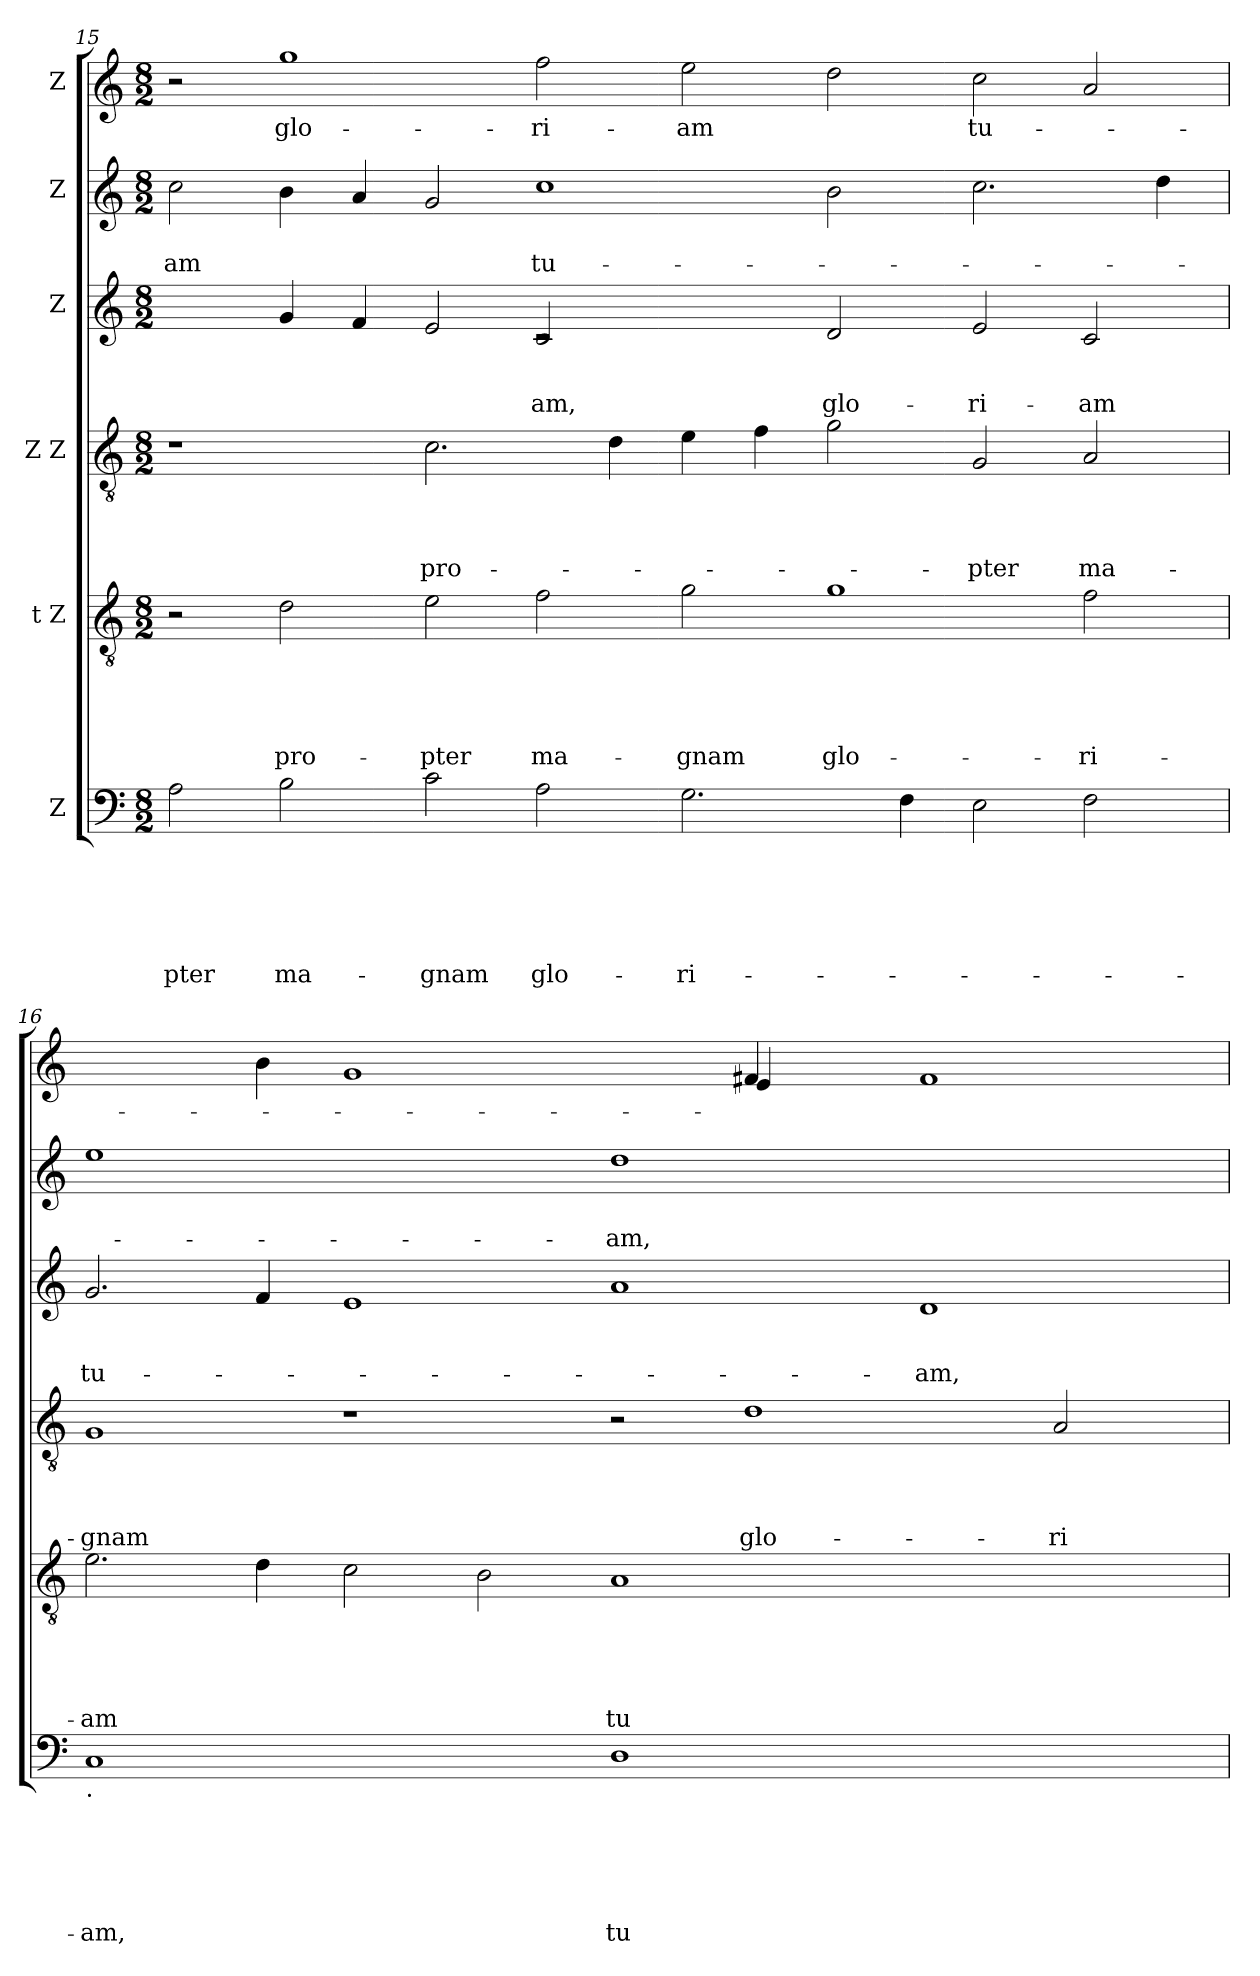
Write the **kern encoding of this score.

**kern	**text	**text	**text	**text	**text	**text	**kern	**text	**text	**text	**text	**text	**kern	**text	**text	**text	**text	**kern	**text	**text	**text	**kern	**text	**text	**kern	**text
*part6	*part6	*part6	*part6	*part6	*part6	*part6	*part5	*part5	*part5	*part5	*part5	*part5	*part4	*part4	*part4	*part4	*part4	*part3	*part3	*part3	*part3	*part2	*part2	*part2	*part1	*part1
*staff6	*staff6	*staff6	*staff6	*staff6	*staff6	*staff6	*staff5	*staff5	*staff5	*staff5	*staff5	*staff5	*staff4	*staff4	*staff4	*staff4	*staff4	*staff3	*staff3	*staff3	*staff3	*staff2	*staff2	*staff2	*staff1	*staff1
*I"Z	*	*	*	*	*	*	*I"t Z	*	*	*	*	*	*I"Z Z	*	*	*	*	*I"Z	*	*	*	*I"Z	*	*	*I"Z	*
*clefF4	*	*	*	*	*	*	*clefGv2	*	*	*	*	*	*clefGv2	*	*	*	*	*clefG2	*	*	*	*clefG2	*	*	*clefG2	*
*k[]	*	*	*	*	*	*	*k[]	*	*	*	*	*	*k[]	*	*	*	*	*k[]	*	*	*	*k[]	*	*	*k[]	*
*C:	*	*	*	*	*	*	*C:	*	*	*	*	*	*C:	*	*	*	*	*C:	*	*	*	*C:	*	*	*C:	*
*M8/2	*	*	*	*	*	*	*M8/2	*	*	*	*	*	*M8/2	*	*	*	*	*M8/2	*	*	*	*M8/2	*	*	*M8/2	*
=15	=15	=15	=15	=15	=15	=15	=15	=15	=15	=15	=15	=15	=15	=15	=15	=15	=15	=15	=15	=15	=15	=15	=15	=15	=15	=15
!	!	!	!	!	!	!LO:LY:b	!	!	!	!	!	!	!	!	!	!	!	!	!	!	!	!	!	!LO:LY:b	!	!
*	*	*	*	*	*	*	*	*	*	*	*	*	*	*	*	*	*	*^	*	*	*	*	*	*	*	*
2A\	.	.	.	.	.	-pter	2r	.	.	.	.	.	1r	.	.	.	.	2ryy	1.ryy	.	.	.	2cc\	.	-am	2r	.
!	!	!	!	!	!	!LO:LY:b	!	!	!	!	!	!LO:LY:b	!	!	!	!	!	!	!	!	!	!	!	!	!	!	!LO:LY:b
2B\	.	.	.	.	.	ma-	2d\	.	.	.	.	pro-	.	.	.	.	.	4g/	.	.	.	.	4b\	.	.	1gg	glo-
.	.	.	.	.	.	.	.	.	.	.	.	.	.	.	.	.	.	4f/	.	.	.	.	4a/	.	.	.	.
!	!	!	!	!	!	!LO:LY:b	!	!	!	!	!	!LO:LY:b	!	!	!	!	!LO:LY:b	!	!	!	!	!	!	!	!	!	!
2c\	.	.	.	.	.	-gnam	2e\	.	.	.	.	-pter	2.c\	.	.	.	pro-	2e/	.	.	.	.	2g/	.	.	.	.
!	!	!	!	!	!	!LO:LY:b	!	!	!	!	!	!LO:LY:b	!	!	!	!	!	!	!	!	!	!LO:LY:b	!	!	!LO:LY:b	!	!LO:LY:b
2A\	.	.	.	.	.	glo-	2f\	.	.	.	.	ma-	.	.	.	.	.	2c/	2rc	.	.	-am,	1cc	.	tu-	2ff\	-ri-
.	.	.	.	.	.	.	.	.	.	.	.	.	4d\	.	.	.	.	.	.	.	.	.	.	.	.	.	.
!	!	!	!	!	!	!LO:LY:b	!	!	!	!	!	!LO:LY:b	!	!	!	!	!	!	!	!	!	!	!	!	!	!	!LO:LY:b
2.G\	.	.	.	.	.	-ri-	2g\	.	.	.	.	-gnam	4e\	.	.	.	.	0ryy	2ryy	.	.	.	.	.	.	2ee\	-am
.	.	.	.	.	.	.	.	.	.	.	.	.	4f\	.	.	.	.	.	.	.	.	.	.	.	.	.	.
!	!	!	!	!	!	!	!	!	!	!	!	!LO:LY:b	!	!	!	!	!	!	!	!	!	!LO:LY:b	!	!	!	!	!
.	.	.	.	.	.	.	1g	.	.	.	.	glo-	2g\	.	.	.	.	.	2d/	.	.	glo-	2b\	.	.	2dd\	.
4F\	.	.	.	.	.	.	.	.	.	.	.	.	.	.	.	.	.	.	.	.	.	.	.	.	.	.	.
!	!	!	!	!	!	!	!	!	!	!	!	!	!	!	!	!	!LO:LY:b	!	!	!	!	!LO:LY:b	!	!	!	!	!LO:LY:b
2E\	.	.	.	.	.	.	.	.	.	.	.	.	2G/	.	.	.	-pter	.	2e/	.	.	-ri-	2.cc\	.	.	2cc\	tu-
!	!	!	!	!	!	!	!	!	!	!	!	!LO:LY:b	!	!	!	!	!LO:LY:b	!	!	!	!	!LO:LY:b	!	!	!	!	!
2F\	.	.	.	.	.	.	2f\	.	.	.	.	-ri-	2A/	.	.	.	ma-	.	2c/	.	.	-am	.	.	.	2a/	.
.	.	.	.	.	.	.	.	.	.	.	.	.	.	.	.	.	.	.	.	.	.	.	4dd\	.	.	.	.
*	*	*	*	*	*	*	*	*	*	*	*	*	*	*	*	*	*	*v	*v	*	*	*	*	*	*	*	*
!!LO:LB:g=z
=16	=16	=16	=16	=16	=16	=16	=16	=16	=16	=16	=16	=16	=16	=16	=16	=16	=16	=16	=16	=16	=16	=16	=16	=16	=16	=16
!LO:TX:b:t=.	!	!	!	!	!	!	!	!	!	!	!	!	!	!	!	!	!	!	!	!	!	!	!	!	!	!
!	!	!	!	!	!	!LO:LY:b	!	!	!	!	!	!LO:LY:b	!	!	!	!	!LO:LY:b	!	!	!	!LO:LY:b	!	!	!	!	!
*	*	*	*	*	*	*	*	*	*	*	*	*	*	*	*	*	*	*	*	*	*	*	*	*	*^	*
1C	.	.	.	.	.	-am,	2.e\	.	.	.	.	-am	1G	.	.	.	-gnam	2.g/	.	.	tu-	1ee	.	.	2.ryy	0ryy	.
.	.	.	.	.	.	.	4d\	.	.	.	.	.	.	.	.	.	.	4f/	.	.	.	.	.	.	4b\	.	.
1ryy	.	.	.	.	.	.	2c\	.	.	.	.	.	1r	.	.	.	.	1e	.	.	.	1ryy	.	.	1g	.	.
.	.	.	.	.	.	.	2B\	.	.	.	.	.	.	.	.	.	.	.	.	.	.	.	.	.	.	.	.
!	!	!	!	!	!	!LO:LY:b:rj	!	!	!	!	!	!LO:LY:b:rj	!	!	!	!	!	!	!	!	!	!	!	!LO:LY:b	!	!	!
1D	.	.	.	.	.	tu-	1A	.	.	.	.	tu-	2r	.	.	.	.	1a	.	.	.	1dd	.	-am,	2ryy	2ryy	.
!	!	!	!	!	!	!	!	!	!	!	!	!	!	!	!	!	!LO:LY:b	!	!	!	!	!	!	!	!	!	!
.	.	.	.	.	.	.	.	.	.	.	.	.	1d	.	.	.	glo-	.	.	.	.	.	.	.	4f#/	4e/	.
.	.	.	.	.	.	.	.	.	.	.	.	.	.	.	.	.	.	.	.	.	.	.	.	.	1ryy	4ryy	.
!	!	!	!	!	!	!	!	!	!	!	!	!	!	!	!	!	!	!	!	!	!LO:LY:b	!	!	!	!	!	!
1ryy	.	.	.	.	.	.	1ryy	.	.	.	.	.	.	.	.	.	.	1d	.	.	-am,	1ryy	.	.	.	1f#	.
!	!	!	!	!	!	!	!	!	!	!	!	!	!	!	!	!	!LO:LY:b	!	!	!	!	!	!	!	!	!	!
.	.	.	.	.	.	.	.	.	.	.	.	.	2A/	.	.	.	-ri-	.	.	.	.	.	.	.	.	.	.
.	.	.	.	.	.	.	.	.	.	.	.	.	.	.	.	.	.	.	.	.	.	.	.	.	4ryy	.	.
*	*	*	*	*	*	*	*	*	*	*	*	*	*	*	*	*	*	*	*	*	*	*	*	*	*v	*v	*
=	=	=	=	=	=	=	=	=	=	=	=	=	=	=	=	=	=	=	=	=	=	=	=	=	=	=
*-	*-	*-	*-	*-	*-	*-	*-	*-	*-	*-	*-	*-	*-	*-	*-	*-	*-	*-	*-	*-	*-	*-	*-	*-	*-	*-
